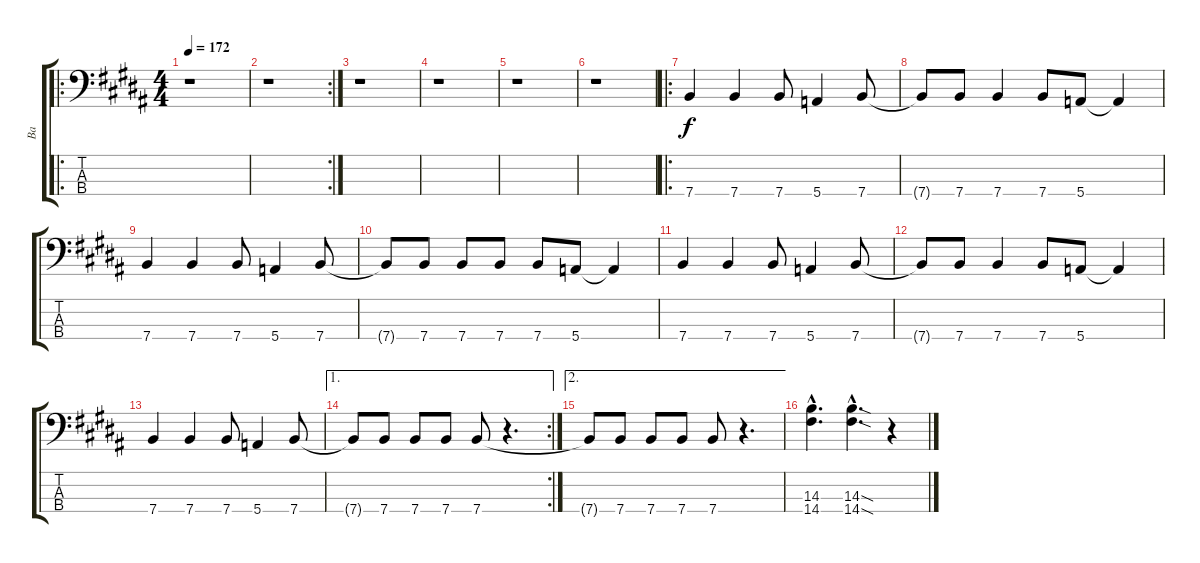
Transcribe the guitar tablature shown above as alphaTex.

\track ("Ba" "Ba") {instrument electricbassfinger}
\staff {score tabs}
\tuning (G2 D2 A1 E1) {hide}
\ro
\ts (4 4)
\tempo 172
\clef f4
\ks b
r.1{dy f instrument electricbassfinger} |
\rc 2
r.1 |
r.1 |
r.1 |
r.1 |
r.1 |
\ro
7.4.4 7.4.4 7.4.8 5.4.4 7.4.8 |
7.4{t}.8 7.4.8 7.4.4 7.4.8 5.4.8 5.4{t}.4 |
7.4.4 7.4.4 7.4.8 5.4.4 7.4.8 |
7.4{t}.8 7.4.8 7.4.8 7.4.8 7.4.8 5.4.8 5.4{t}.4 |
7.4.4 7.4.4 7.4.8 5.4.4 7.4.8 |
7.4{t}.8 7.4.8 7.4.4 7.4.8 5.4.8 5.4{t}.4 |
7.4.4 7.4.4 7.4.8 5.4.4 7.4.8 |
\ae 1
\rc 2
7.4{t}.8 7.4.8 7.4.8 7.4.8 7.4.8 r.4{d} |
\ae 2
7.4{t}.8 7.4.8 7.4.8 7.4.8 7.4.8 r.4{d} |
(14.3{hac} 14.4{hac}).4{d} (14.3{sod hac} 14.4{sod hac}).4{d} r.4
